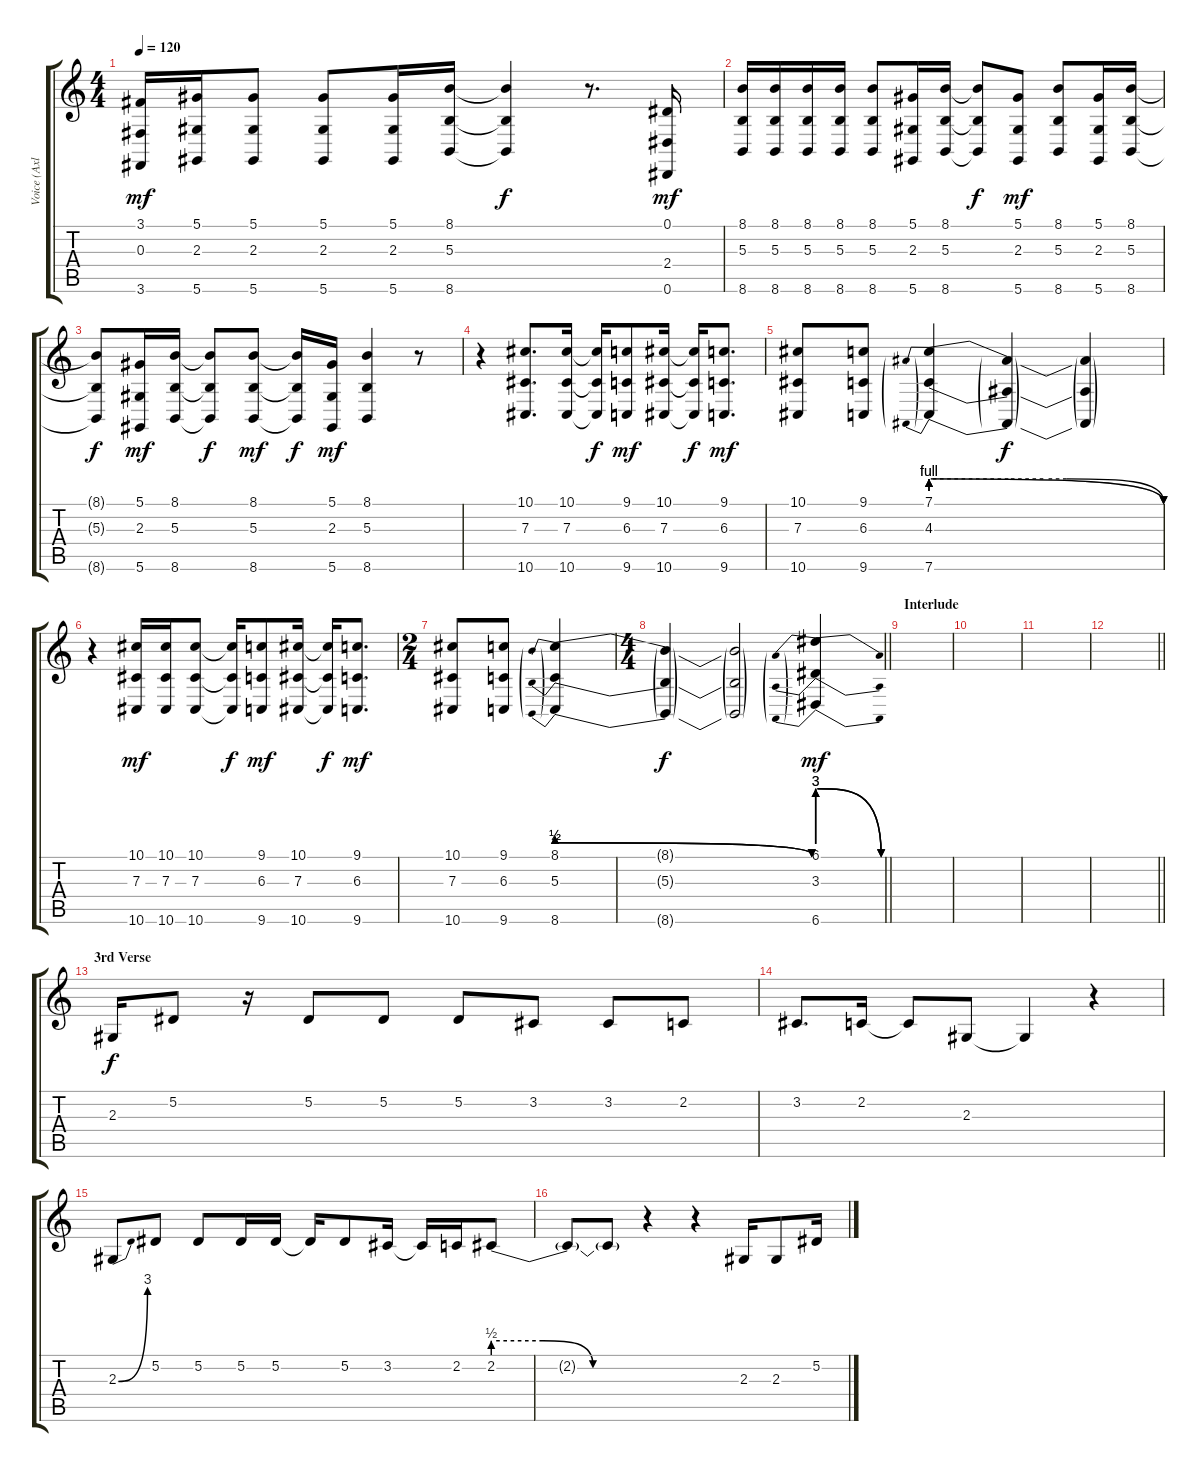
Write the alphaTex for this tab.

\track ("Voice (Axl)" "Voice (Axl") {instrument lead2sawtooth}
\staff {score tabs}
\tuning (Eb4 Bb3 Gb3 Db3 Ab2 Eb2) {hide}
\ts (4 4)
\tempo 120
\clef g2
\ks c
(3.1 0.3 3.6).16{dy mf} (5.1 2.3 5.6).16 (5.1 2.3 5.6).8 (5.1 2.3 5.6).8 (5.1 2.3 5.6).16 (8.1 5.3 8.6).16 (8.1{t} 5.3{t} 8.6{t}).4{dy f} r.8{d} (0.1 2.4 0.6).16{dy mf} |
(8.1 5.3 8.6).16 (8.1 5.3 8.6).16 (8.1 5.3 8.6).16 (8.1 5.3 8.6).16 (8.1 5.3 8.6).8 (5.1 2.3 5.6).16 (8.1 5.3 8.6).16 (8.1{t} 5.3{t} 8.6{t}).8{dy f} (5.1 2.3 5.6).8{dy mf} (8.1 5.3 8.6).8 (5.1 2.3 5.6).16 (8.1 5.3 8.6).16 |
(8.1{t} 5.3{t} 8.6{t}).8{dy f} (5.1 2.3 5.6).16{dy mf} (8.1 5.3 8.6).16 (8.1{t} 5.3{t} 8.6{t}).8{dy f} (8.1 5.3 8.6).8{dy mf} (8.1{t} 5.3{t} 8.6{t}).16{dy f} (5.1 2.3 5.6).16{dy mf} (8.1 5.3 8.6).4 r.8 |
r.4 (10.1 7.3 10.6).8{d} (10.1 7.3 10.6).16 (10.1{t} 7.3{t} 10.6{t}).16{dy f} (9.1 6.3 9.6).8{dy mf} (10.1 7.3 10.6).16 (10.1{t} 7.3{t} 10.6{t}).16{dy f} (9.1 6.3 9.6).8{d dy mf} |
(10.1 7.3 10.6).8 (9.1 6.3 9.6).8 (7.1{be (prebendrelease 0 4 60 0)} 4.3{be (custom 0 4 20 4 29 4 35 4 60 0)} 7.6{be (prebendrelease 0 4 60 0)}).4 (7.1{t} 4.3{t} 7.6{t}).4{dy f} (7.1{t} 4.3{t} 7.6{t}).4 |
r.4 (10.1 7.3 10.6).16{dy mf} (10.1 7.3 10.6).16 (10.1 7.3 10.6).8 (10.1{t} 7.3{t} 10.6{t}).16{dy f} (9.1 6.3 9.6).8{dy mf} (10.1 7.3 10.6).16 (10.1{t} 7.3{t} 10.6{t}).16{dy f} (9.1 6.3 9.6).8{d dy mf} |
\ts (2 4)
(10.1 7.3 10.6).8 (9.1 6.3 9.6).8 (8.1{be (prebendrelease 0 2 60 0)} 5.3{be (prebendrelease 0 2 60 0)} 8.6{be (prebendrelease 0 2 60 0)}).4 |
\ts (4 4)
\barLineRight lightlight
(8.1{t} 5.3{t} 8.6{t}).4{dy f} (8.1{t} 5.3{t} 8.6{t}).2 (6.1{be (prebendrelease 0 12 60 0)} 3.3{be (prebendrelease 0 12 60 0)} 6.6{be (prebendrelease 0 12 60 0)}).4{dy mf} |
\section ("" "Interlude")
|
|
|
\barLineRight lightlight
|
\section ("" "3rd Verse")
2.3.16{dy f} 5.2.8 r.16 5.2.8 5.2.8 5.2.8 3.2.8 3.2.8 2.2.8 |
3.2.8{d} 2.2.16 2.2{t}.8 2.3.8 2.3{t}.4 r.4 |
2.3{be (bend 0 0 60 12)}.8 5.2.8 5.2.8 5.2.16 5.2.16 5.2{t}.16 5.2.8 3.2.16 3.2{t}.16 2.2.16 2.2{be (custom 0 2 20 2 40 0 60 0)}.8 |
2.2{t}.8 2.2{t}.8 r.4 r.4 2.3.16 2.3.8 5.2.16
